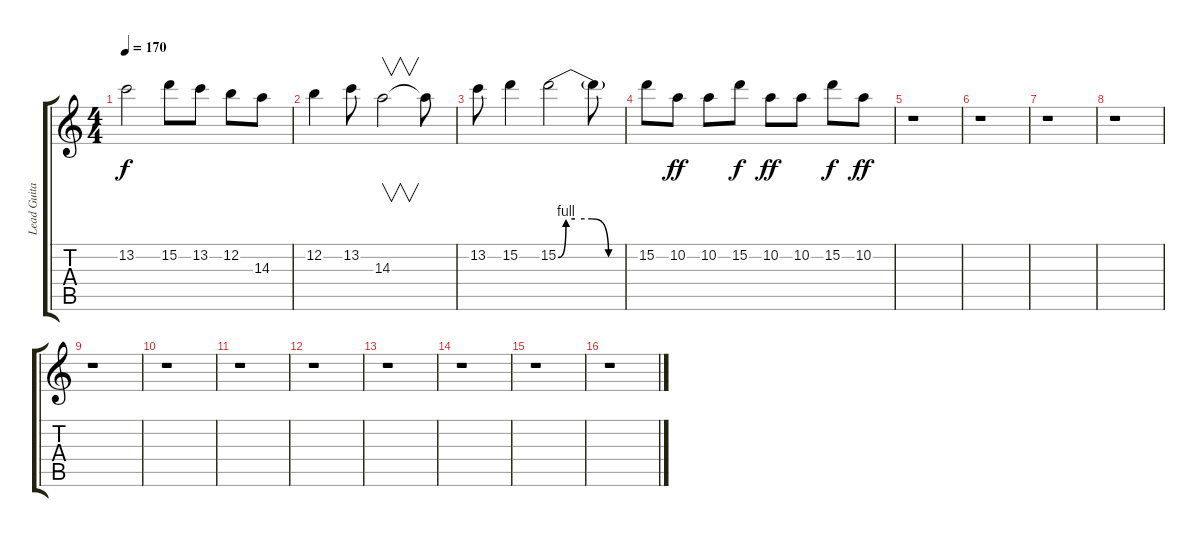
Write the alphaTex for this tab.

\track ("Lead Guitar II" "Lead Guita") {instrument overdrivenguitar}
\staff {score tabs}
\tuning (E4 B3 G3 D3 A2 E2) {hide}
\ts (4 4)
\tempo 170
\clef g2
\ks c
13.2{t}.2{dy f} 15.2.8 13.2.8 12.2.8 14.3.8 |
12.2.4 13.2.8 14.3.2{v} 14.3{t}.8 |
13.2.8 15.2.4 15.2{be (custom 0 0 7 4 15 4 30 4 45 0 60 0)}.2 15.2{t}.8 |
15.2.8 10.2.8{dy ff} 10.2.8 15.2.8{dy f} 10.2.8{dy ff} 10.2.8 15.2.8{dy f} 10.2.8{dy ff} |
r.1 |
r.1 |
r.1 |
r.1 |
r.1 |
r.1 |
r.1 |
r.1 |
r.1 |
r.1 |
r.1 |
r.1
